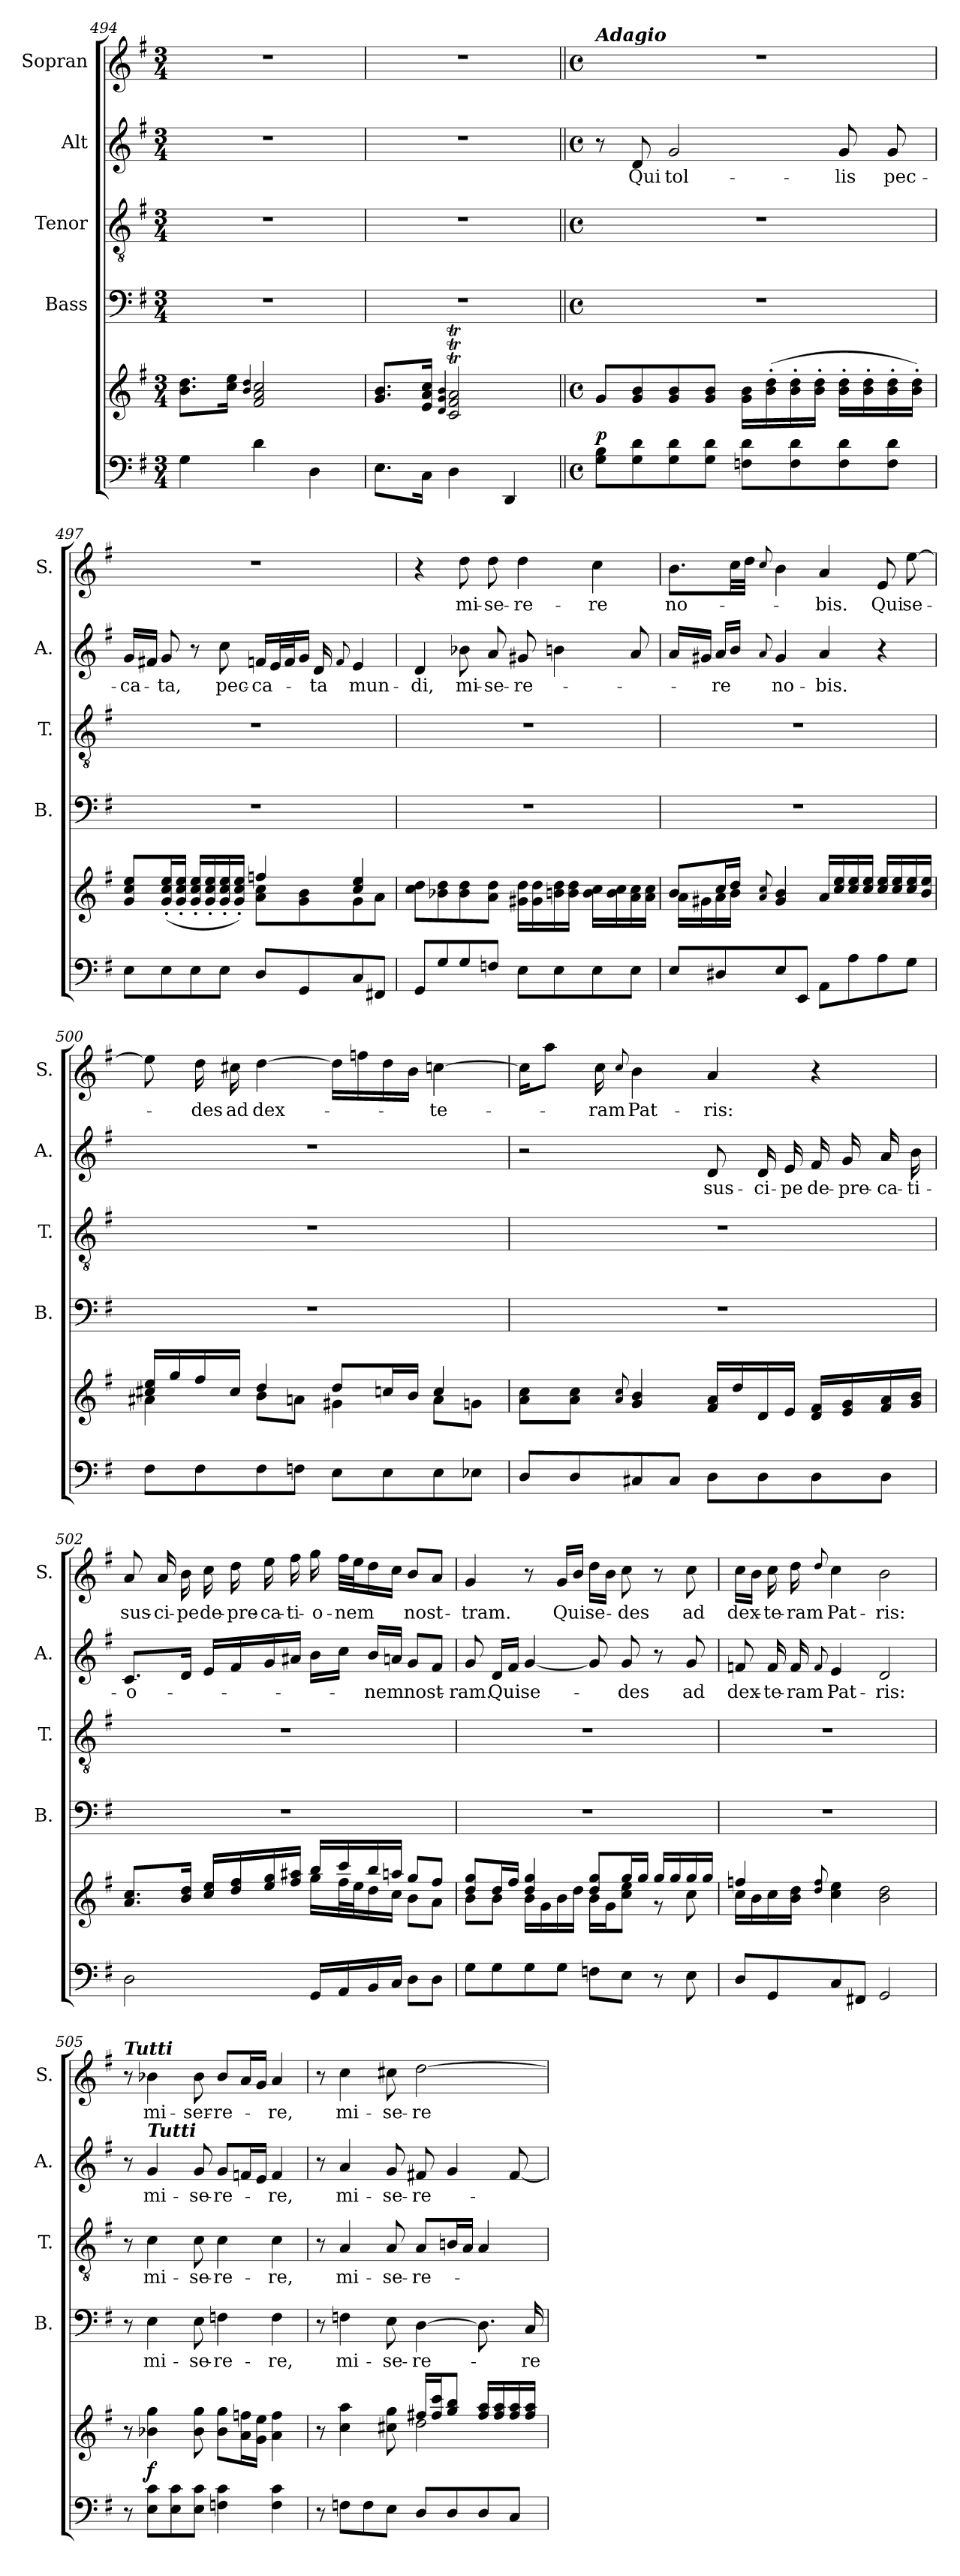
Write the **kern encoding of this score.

**kern	**kern	**dynam	**kern	**text	**kern	**text	**kern	**text	**kern	**text
*part5	*part5	*part5	*part4	*part4	*part3	*part3	*part2	*part2	*part1	*part1
*staff6	*staff5	*staff5/6	*staff4	*staff4	*staff3	*staff3	*staff2	*staff2	*staff1	*staff1
*	*	*	*I"Bass	*	*I"Tenor	*	*I"Alt	*	*I"Sopran	*
*	*	*	*I'B.	*	*I'T.	*	*I'A.	*	*I'S.	*
*clefF4	*clefG2	*	*clefF4	*	*clefGv2	*	*clefG2	*	*clefG2	*
*k[f#]	*k[f#]	*	*k[f#]	*	*k[f#]	*	*k[f#]	*	*k[f#]	*
*G:	*G:	*	*G:	*	*G:	*	*G:	*	*G:	*
*M3/4	*M3/4	*	*M3/4	*	*M3/4	*	*M3/4	*	*M3/4	*
=494	=494	=494	=494	=494	=494	=494	=494	=494	=494	=494
4G\	8.b\ 8.dd\L	.	2.r	.	2.r	.	2.r	.	2.r	.
.	16cc\ 16ee\Jk	.	.	.	.	.	.	.	.	.
.	4qqb/ 4qqdd/	.	.	.	.	.	.	.	.	.
4d\	2f#/ 2a/ 2cc/	.	.	.	.	.	.	.	.	.
4D\	.	.	.	.	.	.	.	.	.	.
=495	=495	=495	=495	=495	=495	=495	=495	=495	=495	=495
8.E\L	8.g/ 8.b/L	.	2.r	.	2.r	.	2.r	.	2.r	.
16C\Jk	16e/ 16a/ 16cc/Jk	.	.	.	.	.	.	.	.	.
.	4qqd/ 4qqg/ 4qqb/	.	.	.	.	.	.	.	.	.
4D\	2c/T 2f#/T 2a/T	.	.	.	.	.	.	.	.	.
4DD/	.	.	.	.	.	.	.	.	.	.
!!LO:LB:g=z
=496||	=496||	=496||	=496||	=496||	=496||	=496||	=496||	=496||	=496||	=496||
*M4/4	*M4/4	*	*M4/4	*	*M4/4	*	*M4/4	*	*M4/4	*
*met(c)	*met(c)	*	*met(c)	*	*met(c)	*	*met(c)	*	*met(c)	*
!	!	!	!	!	!	!	!	!	!LO:TX:a:Bi:t=Adagio	!
!	!	!LO:DY:a=2	!	!	!	!	!	!	!	!
8G\ 8B\L	8g/L	p	1r	.	1r	.	8r	.	1r	.
!	!	!	!	!	!	!	!	!LO:LY:b	!	!
8G\ 8d\	8g/ 8b/	.	.	.	.	.	8d/	Qui	.	.
!	!	!	!	!	!	!	!	!LO:LY:b	!	!
8G\ 8d\	8g/ 8b/	.	.	.	.	.	2g/	tol-	.	.
8G\ 8d\J	8g/ 8b/J	.	.	.	.	.	.	.	.	.
8Fn\ 8d\L	16g\ 16b\LL	.	.	.	.	.	.	.	.	.
.	(>16b\'> 16dd\'>	.	.	.	.	.	.	.	.	.
8F\ 8d\	16b\'> 16dd\'>	.	.	.	.	.	.	.	.	.
.	16b\'> 16dd\'>JJ	.	.	.	.	.	.	.	.	.
!	!	!	!	!	!	!	!	!LO:LY:b	!	!
8F\ 8d\	16b\'> 16dd\'>LL	.	.	.	.	.	8g/	-lis	.	.
.	16b\'> 16dd\'>	.	.	.	.	.	.	.	.	.
!	!	!	!	!	!	!	!	!LO:LY:b	!	!
8F\ 8d\J	16b\'> 16dd\'>	.	.	.	.	.	8g/	pec-	.	.
.	16b\'> 16dd\'>JJ)	.	.	.	.	.	.	.	.	.
=497	=497	=497	=497	=497	=497	=497	=497	=497	=497	=497
*	*^	*	*	*	*	*	*	*	*	*
!	!	!	!	!	!	!	!	!	!LO:LY:b	!	!
8E\L	8g/ 8cc/ 8ee/L	2ryy	.	1r	.	1r	.	16g/LL	-ca-	1r	.
.	.	.	.	.	.	.	.	16f#X/JJ	.	.	.
!	!	!	!	!	!	!	!	!	!LO:LY:b	!	!
8E\	(>16g/'> 16cc/'> 16ee/'>L	.	.	.	.	.	.	8g/	-ta,	.	.
.	16g/'> 16cc/'> 16ee/'>JJ	.	.	.	.	.	.	.	.	.	.
8E\	16g/'> 16cc/'> 16ee/'>LL	.	.	.	.	.	.	8r	.	.	.
.	16g/'> 16cc/'> 16ee/'>	.	.	.	.	.	.	.	.	.	.
!	!	!	!	!	!	!	!	!	!LO:LY:b	!	!
8E\J	16g/'> 16cc/'> 16ee/'>	.	.	.	.	.	.	8cc\	pec-	.	.
.	16g/'> 16cc/'> 16ee/'>JJ)	.	.	.	.	.	.	.	.	.	.
!	!	!	!	!	!	!	!	!	!LO:LY:b	!	!
8D/L	4ffn/	8a\ 8cc\L	.	.	.	.	.	16fn/LL	-ca-	.	.
.	.	.	.	.	.	.	.	32e/L	.	.	.
.	.	.	.	.	.	.	.	32f/J	.	.	.
8GG/	.	8g\ 8b\	.	.	.	.	.	16g/JJ	.	.	.
!	!	!	!	!	!	!	!	!	!LO:LY:b	!	!
.	.	.	.	.	.	.	.	16d/	-ta	.	.
.	.	.	.	.	.	.	.	8qqf/	.	.	.
!	!	!	!	!	!	!	!	!	!LO:LY:b	!	!
8C/	4cc/ 4ee/	8g\	.	.	.	.	.	4e/	mun-	.	.
8FF#X/J	.	8a\J	.	.	.	.	.	.	.	.	.
=498	=498	=498	=498	=498	=498	=498	=498	=498	=498	=498	=498
!	!	!	!	!	!	!	!	!	!LO:LY:b	!	!
*	*v	*v	*	*	*	*	*	*	*	*	*
8GG/L	8cc\ 8dd\L	.	1r	.	1r	.	4d/	-di,	4r	.
8G/	8b-X\ 8dd\	.	.	.	.	.	.	.	.	.
!	!	!	!	!	!	!	!	!LO:LY:b	!	!LO:LY:b
8G/	8b-\ 8dd\	.	.	.	.	.	8b-X\	mi-	8dd\	mi-
!	!	!	!	!	!	!	!	!LO:LY:b	!	!LO:LY:b
8Fn/J	8a\ 8dd\J	.	.	.	.	.	8a/	-se-	8dd\	-se-
!	!	!	!	!	!	!	!	!LO:LY:b	!	!LO:LY:b
8E\L	16g#X\ 16dd\LL	.	.	.	.	.	8g#X/	-re-	4dd\	-re-
.	16g#\ 16dd\	.	.	.	.	.	.	.	.	.
8E\	16bn\ 16dd\	.	.	.	.	.	4bn\	.	.	.
.	16b\ 16dd\JJ	.	.	.	.	.	.	.	.	.
!	!	!	!	!	!	!	!	!	!	!LO:LY:b
8E\	16b\ 16cc\LL	.	.	.	.	.	.	.	4cc\	-re
.	16b\ 16cc\	.	.	.	.	.	.	.	.	.
8E\J	16a\ 16cc\	.	.	.	.	.	8a/	.	.	.
.	16a\ 16cc\JJ	.	.	.	.	.	.	.	.	.
!!LO:PB:g=z
=499	=499	=499	=499	=499	=499	=499	=499	=499	=499	=499
*	*^	*	*	*	*	*	*	*	*	*
!	!	!	!	!	!	!	!	!	!	!	!LO:LY:b
8E/L	8b/L	16a\LL	.	1r	.	1r	.	16a/LL	.	8.b\L	no-
.	.	16g#X\	.	.	.	.	.	16g#X/JJ	.	.	.
!	!	!	!	!	!	!	!	!	!LO:LY:b	!	!
8D#X/	16cc/L	16a\	.	.	.	.	.	16a/LL	-re	.	.
.	16dd/JJ	16b\JJ	.	.	.	.	.	16b/JJ	.	32cc\LL	.
.	.	.	.	.	.	.	.	.	.	32dd\JJJ	.
.	8qqa/ 8qqcc/	.	.	.	.	.	.	8qqa/	.	8qqcc/	.
!	!	!	!	!	!	!	!	!	!LO:LY:b	!	!
8E/	4g#/ 4b/	4ryy	.	.	.	.	.	4g#/	no-	4b\	.
8EE/J	.	.	.	.	.	.	.	.	.	.	.
!	!	!	!	!	!	!	!	!	!LO:LY:b	!	!LO:LY:b
8AA\L	16a/LL	2ryy	.	.	.	.	.	4a/	-bis.	4a/	-bis.
.	16cc/ 16ee/	.	.	.	.	.	.	.	.	.	.
8A\	16cc/ 16ee/	.	.	.	.	.	.	.	.	.	.
.	16cc/ 16ee/JJ	.	.	.	.	.	.	.	.	.	.
!	!	!	!	!	!	!	!	!	!	!	!LO:LY:b
8A\	16cc/ 16ee/LL	.	.	.	.	.	.	4r	.	8e/	Qui
.	16cc/ 16ee/	.	.	.	.	.	.	.	.	.	.
!	!	!	!	!	!	!	!	!	!	!	!LO:LY:b
8G\J	16cc/ 16ee/	.	.	.	.	.	.	.	.	[8ee\	se-
.	16b/ 16ee/JJ	.	.	.	.	.	.	.	.	.	.
=500	=500	=500	=500	=500	=500	=500	=500	=500	=500	=500	=500
8F#\L	16cc#X/ 16ee/LL	4a#X\	.	1r	.	1r	.	1r	.	8ee\]	.
.	16gg/	.	.	.	.	.	.	.	.	.	.
!	!	!	!	!	!	!	!	!	!	!	!LO:LY:b
8F#\	16ff#/	.	.	.	.	.	.	.	.	16dd\	-des
!	!	!	!	!	!	!	!	!	!	!	!LO:LY:b
.	16cc#/JJ	.	.	.	.	.	.	.	.	16cc#X\	ad
!	!	!	!	!	!	!	!	!	!	!	!LO:LY:b
8F#\	4dd/	8b\L	.	.	.	.	.	.	.	[4dd\	dex-
8Fn\J	.	8an\J	.	.	.	.	.	.	.	.	.
8E\L	8dd/L	4g#X\	.	.	.	.	.	.	.	16dd\LL]	.
.	.	.	.	.	.	.	.	.	.	16ffn\	.
8E\	16ccn/L	.	.	.	.	.	.	.	.	16dd\	.
.	16b/JJ	.	.	.	.	.	.	.	.	16b\JJ	.
!	!	!	!	!	!	!	!	!	!	!	!LO:LY:b
8E\	4cc/	8a\L	.	.	.	.	.	.	.	[4ccn\	-te-
8E-X\J	.	8gn\J	.	.	.	.	.	.	.	.	.
*	*v	*v	*	*	*	*	*	*	*	*	*
!!LO:LB:g=z
=501	=501	=501	=501	=501	=501	=501	=501	=501	=501	=501
8D/L	8a\ 8cc\L	.	1r	.	1r	.	2r	.	16cc\KL]	.
.	.	.	.	.	.	.	.	.	8aa\J	.
8D/	8a\ 8cc\J	.	.	.	.	.	.	.	.	.
!	!	!	!	!	!	!	!	!	!	!LO:LY:b
.	.	.	.	.	.	.	.	.	16cc\	-ram
.	8qqa/ 8qqcc/	.	.	.	.	.	.	.	8qqcc/	.
!	!	!	!	!	!	!	!	!	!	!LO:LY:b
8C#X/	4g/ 4b/	.	.	.	.	.	.	.	4b\	Pat-
8C#/J	.	.	.	.	.	.	.	.	.	.
!	!	!	!	!	!	!	!	!LO:LY:b	!	!LO:LY:b
8D\L	16f#/ 16a/LL	.	.	.	.	.	8d/	sus-	4a/	-ris:
.	16dd/	.	.	.	.	.	.	.	.	.
!	!	!	!	!	!	!	!	!LO:LY:b	!	!
8D\	16d/	.	.	.	.	.	16d/	-ci-	.	.
!	!	!	!	!	!	!	!	!LO:LY:b	!	!
.	16e/JJ	.	.	.	.	.	16e/	-pe	.	.
!	!	!	!	!	!	!	!	!LO:LY:b	!	!
8D\	16d/ 16f#/LL	.	.	.	.	.	16f#/	de-	4r	.
!	!	!	!	!	!	!	!	!LO:LY:b	!	!
.	16e/ 16g/	.	.	.	.	.	16g/	-pre-	.	.
!	!	!	!	!	!	!	!	!LO:LY:b	!	!
8D\J	16f#/ 16a/	.	.	.	.	.	16a/	-ca-	.	.
!	!	!	!	!	!	!	!	!LO:LY:b	!	!
.	16g/ 16b/JJ	.	.	.	.	.	16b\	-ti-	.	.
=502	=502	=502	=502	=502	=502	=502	=502	=502	=502	=502
*	*^	*	*	*	*	*	*	*	*	*
!	!	!	!	!	!	!	!	!	!LO:LY:b	!	!LO:LY:b
2D\	8.a/ 8.cc/L	2ryy	.	1r	.	1r	.	8.c/L	-o-	8a/	sus-
!	!	!	!	!	!	!	!	!	!	!	!LO:LY:b
.	.	.	.	.	.	.	.	.	.	16a/	-ci-
!	!	!	!	!	!	!	!	!	!	!	!LO:LY:b
.	16b/ 16dd/Jk	.	.	.	.	.	.	16d/Jk	.	16b\	-pe
!	!	!	!	!	!	!	!	!	!	!	!LO:LY:b
.	16cc/ 16ee/LL	.	.	.	.	.	.	16e/LL	.	16cc\	de-
!	!	!	!	!	!	!	!	!	!	!	!LO:LY:b
.	16dd/ 16ff#/	.	.	.	.	.	.	16f#/	.	16dd\	-pre-
!	!	!	!	!	!	!	!	!	!	!	!LO:LY:b
.	16ee/ 16gg/	.	.	.	.	.	.	16g/	.	16ee\	-ca-
!	!	!	!	!	!	!	!	!	!	!	!LO:LY:b
.	16ff#/ 16aa#X/JJ	.	.	.	.	.	.	16a#X/JJ	.	16ff#\	-ti-
!	!	!	!	!	!	!	!	!	!	!	!LO:LY:b
16GG/LL	16bb/LL	16gg\LL	.	.	.	.	.	16b\LL	.	16gg\	-o-
!	!	!	!	!	!	!	!	!	!	!	!LO:LY:b
16AA/	16ccc/	32ff#\L	.	.	.	.	.	16cc\JJ	.	32ff#\LLL	-nem
.	.	32ee\J	.	.	.	.	.	.	.	32ee\J	.
!	!	!	!	!	!	!	!	!	!LO:LY:b	!	!
16BB/	16bb/	16dd\	.	.	.	.	.	16b/LL	-nem	16dd\	.
16C/JJ	16aan/JJ	16cc\JJ	.	.	.	.	.	16an/JJ	.	16cc\JJ	.
!	!	!	!	!	!	!	!	!	!LO:LY:b	!	!LO:LY:b
8D\L	8gg/L	8b\L	.	.	.	.	.	8g/L	nost-	8b/L	nost-
8D\J	8ff#/J	8a\J	.	.	.	.	.	8f#/J	.	8a/J	.
!!LO:PB:g=z
=503	=503	=503	=503	=503	=503	=503	=503	=503	=503	=503	=503
!	!	!	!	!	!	!	!	!	!LO:LY:b	!	!LO:LY:b
8G\L	8dd/ 8gg/L	8b\L	.	1r	.	1r	.	8g/	-ram.	4g/	-tram.
!	!	!	!	!	!	!	!	!	!LO:LY:b	!	!
8G\	16dd/L	8b\J	.	.	.	.	.	16d/LL	Qui	.	.
.	16ff#/JJ	.	.	.	.	.	.	16f#/JJ	.	.	.
!	!	!	!	!	!	!	!	!	!LO:LY:b	!	!
8G\	4dd/ 4gg/	16b\LL	.	.	.	.	.	[4g/	se-	8r	.
.	.	16g\	.	.	.	.	.	.	.	.	.
!	!	!	!	!	!	!	!	!	!	!	!LO:LY:b
8G\J	.	16b\	.	.	.	.	.	.	.	16g/LL	Qui
.	.	16dd\JJ	.	.	.	.	.	.	.	16b/JJ	.
!	!	!	!	!	!	!	!	!	!	!	!LO:LY:b
8Fn\L	8dd/ 8gg/L	16b\LL	.	.	.	.	.	8g/]	.	16dd\LL	se-
.	.	16g\J	.	.	.	.	.	.	.	16b\JJ	.
!	!	!	!	!	!	!	!	!	!LO:LY:b	!	!LO:LY:b
8E\J	16gg/L	8cc\ 8ee\J	.	.	.	.	.	8g/	-des	8cc\	-des
.	16gg/JJ	.	.	.	.	.	.	.	.	.	.
8r	16gg/LL	8r	.	.	.	.	.	8r	.	8r	.
.	16gg/	.	.	.	.	.	.	.	.	.	.
!	!	!	!	!	!	!	!	!	!LO:LY:b	!	!LO:LY:b
8E\	16gg/	8cc\	.	.	.	.	.	8g/	ad	8cc\	ad
.	16gg/JJ	.	.	.	.	.	.	.	.	.	.
=504	=504	=504	=504	=504	=504	=504	=504	=504	=504	=504	=504
!	!	!	!	!	!	!	!	!	!LO:LY:b	!	!LO:LY:b
8D/L	4ffn/	16cc\LL	.	1r	.	1r	.	8fn/	dex-	16cc\LL	dex-
.	.	16b\	.	.	.	.	.	.	.	16b\JJ	.
!	!	!	!	!	!	!	!	!	!LO:LY:b	!	!LO:LY:b
8GG/	.	16cc\	.	.	.	.	.	16f/	-te-	16cc\	-te-
!	!	!	!	!	!	!	!	!	!LO:LY:b	!	!LO:LY:b
.	.	16b\ 16dd\JJ	.	.	.	.	.	16f/	-ram	16dd\	-ram
.	8qqdd/ 8qqff/	.	.	.	.	.	.	8qqf/	.	8qqdd/	.
!	!	!	!	!	!	!	!	!	!LO:LY:b	!	!LO:LY:b
8C/	4cc\ 4ee\	4ryy	.	.	.	.	.	4e/	Pat-	4cc\	Pat-
8FF#X/J	.	.	.	.	.	.	.	.	.	.	.
!	!	!	!	!	!	!	!	!	!LO:LY:b	!	!LO:LY:b
2GG/	2b\ 2dd\	2ryy	.	.	.	.	.	2d/	-ris:	2b\	-ris:
=505	=505	=505	=505	=505	=505	=505	=505	=505	=505	=505	=505
!	!	!	!	!	!	!	!	!	!	!LO:TX:a:Bi:t=Tutti	!
*	*v	*v	*	*	*	*	*	*	*	*	*
8r	8r	.	8r	.	8r	.	8r	.	8r	.
!	!	!	!	!	!	!	!LO:TX:a:Bi:t=Tutti	!	!	!
!	!	!LO:DY:b	!	!LO:LY:b	!	!LO:LY:b	!	!LO:LY:b	!	!LO:LY:b
8E\ 8c\L	4b-X\ 4gg\	f	4E\	mi-	4c\	mi-	4g/	mi-	4b-X\	mi-
8E\ 8c\	.	.	.	.	.	.	.	.	.	.
!	!	!	!	!LO:LY:b	!	!LO:LY:b	!	!LO:LY:b	!	!LO:LY:b
8E\ 8c\J	8b-\ 8gg\	.	8E\	-se-	8c\	-se-	8g/	-se-	8b-\	-ser-
!	!	!	!	!LO:LY:b	!	!LO:LY:b	!	!LO:LY:b	!	!LO:LY:b
4Fn\ 4c\	8b-\ 8gg\L	.	4Fn\	-re-	4c\	-re-	8g/L	-re-	8b-/L	-re-
.	16a\ 16ffn\L	.	.	.	.	.	16fn/L	.	16a/L	.
.	16g\ 16ee\JJ	.	.	.	.	.	16e/JJ	.	16g/JJ	.
!	!	!	!	!LO:LY:b	!	!LO:LY:b	!	!LO:LY:b	!	!LO:LY:b
4F\ 4c\	4a\ 4ff\	.	4F\	-re,	4c\	-re,	4f/	-re,	4a/	-re,
!!LO:LB:g=z
=506	=506	=506	=506	=506	=506	=506	=506	=506	=506	=506
*	*^	*	*	*	*	*	*	*	*	*
8r	8r	2ryy	.	8r	.	8r	.	8r	.	8r	.
!	!	!	!	!	!LO:LY:b	!	!LO:LY:b	!	!LO:LY:b	!	!LO:LY:b
8Fn\L	4cc\ 4aa\	.	.	4Fn\	mi-	4A/	mi-	4a/	mi-	4cc\	mi-
8F\	.	.	.	.	.	.	.	.	.	.	.
!	!	!	!	!	!LO:LY:b	!	!LO:LY:b	!	!LO:LY:b	!	!LO:LY:b
8E\J	8cc#X\ 8gg\	.	.	8E\	-se-	8A/	-se-	8g/	-se-	8cc#X\	-se-
!	!	!	!	!	!LO:LY:b	!	!LO:LY:b	!	!LO:LY:b	!	!LO:LY:b
8D/L	16ff#X/LL	2dd\	.	[4D\	-re-	8A/L	-re-	8f#X/	-re-	[2dd\	-re-
.	16ff#/ 16ccc/J	.	.	.	.	.	.	.	.	.	.
8D/	8gg/ 8bb/J	.	.	.	.	16Bn/L	.	4g/	.	.	.
.	.	.	.	.	.	16A/JJ	.	.	.	.	.
8D/	16ff#/ 16aa/LL	.	.	8.D\]	.	4A/	.	.	.	.	.
.	16ff#/ 16aa/	.	.	.	.	.	.	.	.	.	.
8C/J	16ff#/ 16aa/	.	.	.	.	.	.	[8f#/	.	.	.
!	!	!	!	!	!LO:LY:b	!	!	!	!	!	!
.	16ff#/ 16aa/JJ	.	.	16C/	-re	.	.	.	.	.	.
*	*v	*v	*	*	*	*	*	*	*	*	*
=	=	=	=	=	=	=	=	=	=	=
*-	*-	*-	*-	*-	*-	*-	*-	*-	*-	*-
